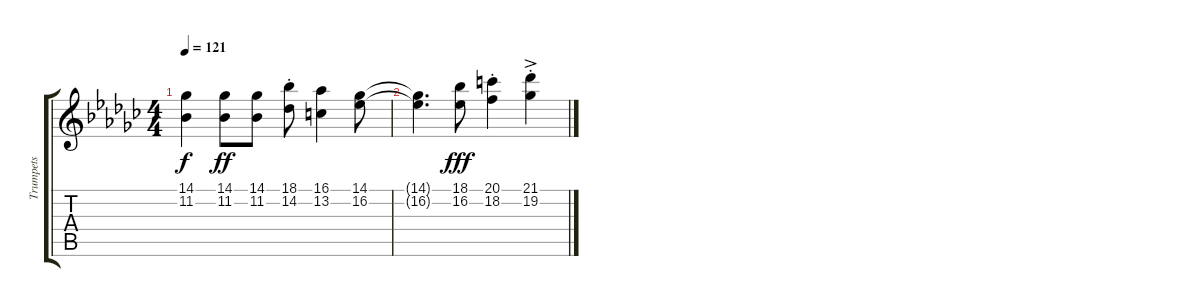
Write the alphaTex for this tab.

\track ("Trumpets" "Trumpets") {instrument trombone}
\staff {score tabs}
\tuning (E4 B3 G3 D3 A2 E2) {hide}
\ts (4 4)
\tempo 121
\clef g2
\ks ebminor
(14.1{t} 11.2{t}).4{dy f} (14.1 11.2).8{dy ff} (14.1 11.2).8 (18.1{st} 14.2{st}).8 (16.1 13.2).4 (14.1 16.2).8 |
(14.1{t} 16.2{t}).4{d} (18.1 16.2).8{dy fff} (20.1{st} 18.2{st}).4 (21.1{ac st} 19.2{ac st}).4
